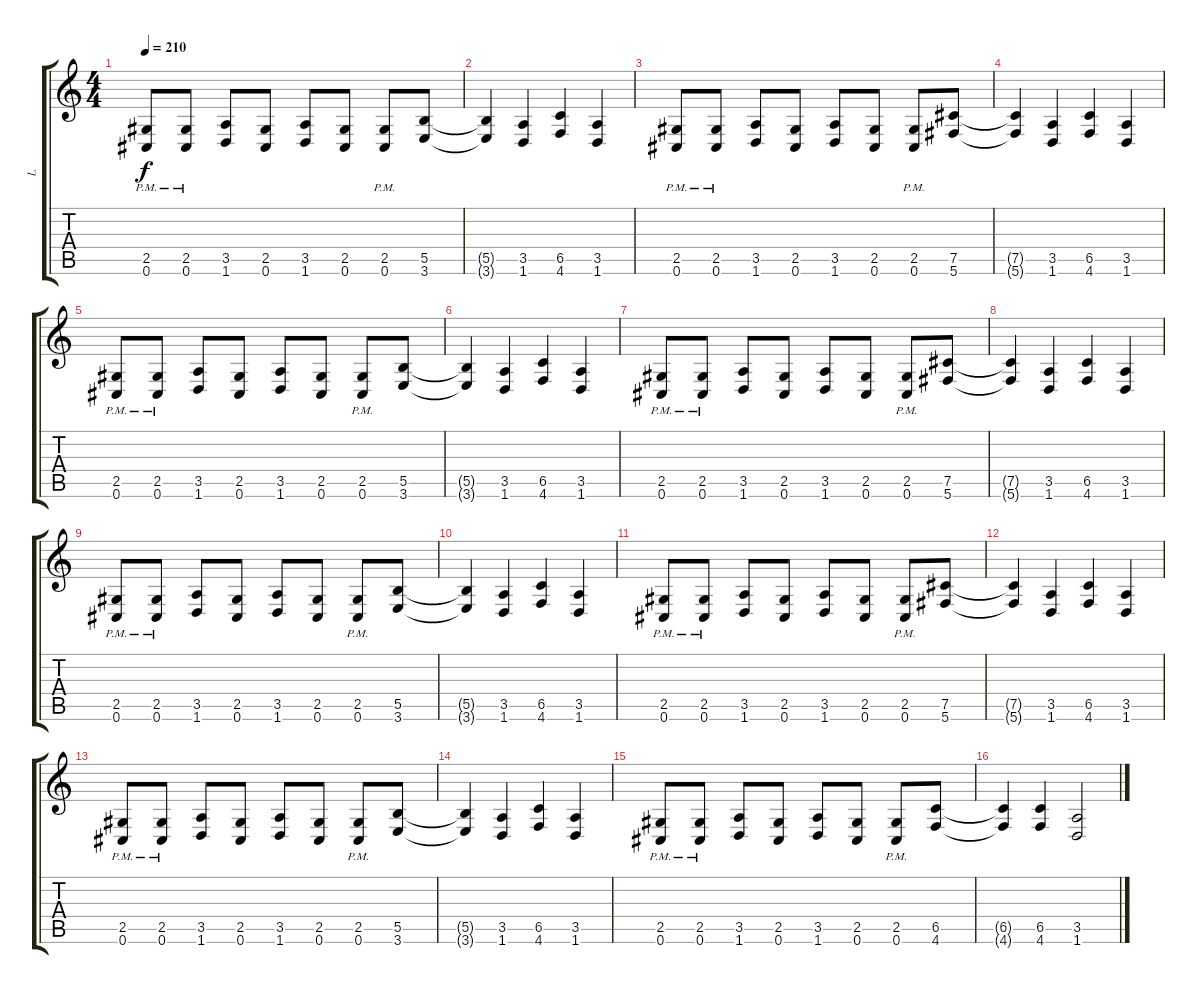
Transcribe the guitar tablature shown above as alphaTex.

\track ("L" "L") {instrument distortionguitar}
\staff {score tabs}
\tuning (Db4 Ab3 E3 B2 Gb2 Db2) {hide}
\ts (4 4)
\tempo 210
\clef g2
\ks c
(2.5{pm} 0.6{pm}).8{dy f} (2.5{pm} 0.6{pm}).8 (3.5 1.6).8 (2.5 0.6).8 (3.5 1.6).8 (2.5 0.6).8 (2.5{pm} 0.6{pm}).8 (5.5 3.6).8 |
(5.5{t} 3.6{t}).4 (3.5 1.6).4 (6.5 4.6).4 (3.5 1.6).4 |
(2.5{pm} 0.6{pm}).8 (2.5{pm} 0.6{pm}).8 (3.5 1.6).8 (2.5 0.6).8 (3.5 1.6).8 (2.5 0.6).8 (2.5{pm} 0.6{pm}).8 (7.5 5.6).8 |
(7.5{t} 5.6{t}).4 (3.5 1.6).4 (6.5 4.6).4 (3.5 1.6).4 |
(2.5{pm} 0.6{pm}).8 (2.5{pm} 0.6{pm}).8 (3.5 1.6).8 (2.5 0.6).8 (3.5 1.6).8 (2.5 0.6).8 (2.5{pm} 0.6{pm}).8 (5.5 3.6).8 |
(5.5{t} 3.6{t}).4 (3.5 1.6).4 (6.5 4.6).4 (3.5 1.6).4 |
(2.5{pm} 0.6{pm}).8 (2.5{pm} 0.6{pm}).8 (3.5 1.6).8 (2.5 0.6).8 (3.5 1.6).8 (2.5 0.6).8 (2.5{pm} 0.6{pm}).8 (7.5 5.6).8 |
(7.5{t} 5.6{t}).4 (3.5 1.6).4 (6.5 4.6).4 (3.5 1.6).4 |
(2.5{pm} 0.6{pm}).8 (2.5{pm} 0.6{pm}).8 (3.5 1.6).8 (2.5 0.6).8 (3.5 1.6).8 (2.5 0.6).8 (2.5{pm} 0.6{pm}).8 (5.5 3.6).8 |
(5.5{t} 3.6{t}).4 (3.5 1.6).4 (6.5 4.6).4 (3.5 1.6).4 |
(2.5{pm} 0.6{pm}).8 (2.5{pm} 0.6{pm}).8 (3.5 1.6).8 (2.5 0.6).8 (3.5 1.6).8 (2.5 0.6).8 (2.5{pm} 0.6{pm}).8 (7.5 5.6).8 |
(7.5{t} 5.6{t}).4 (3.5 1.6).4 (6.5 4.6).4 (3.5 1.6).4 |
(2.5{pm} 0.6{pm}).8 (2.5{pm} 0.6{pm}).8 (3.5 1.6).8 (2.5 0.6).8 (3.5 1.6).8 (2.5 0.6).8 (2.5{pm} 0.6{pm}).8 (5.5 3.6).8 |
(5.5{t} 3.6{t}).4 (3.5 1.6).4 (6.5 4.6).4 (3.5 1.6).4 |
(2.5{pm} 0.6{pm}).8 (2.5{pm} 0.6{pm}).8 (3.5 1.6).8 (2.5 0.6).8 (3.5 1.6).8 (2.5 0.6).8 (2.5{pm} 0.6{pm}).8 (6.5 4.6).8 |
(6.5{t} 4.6{t}).4 (6.5 4.6).4 (3.5 1.6).2
